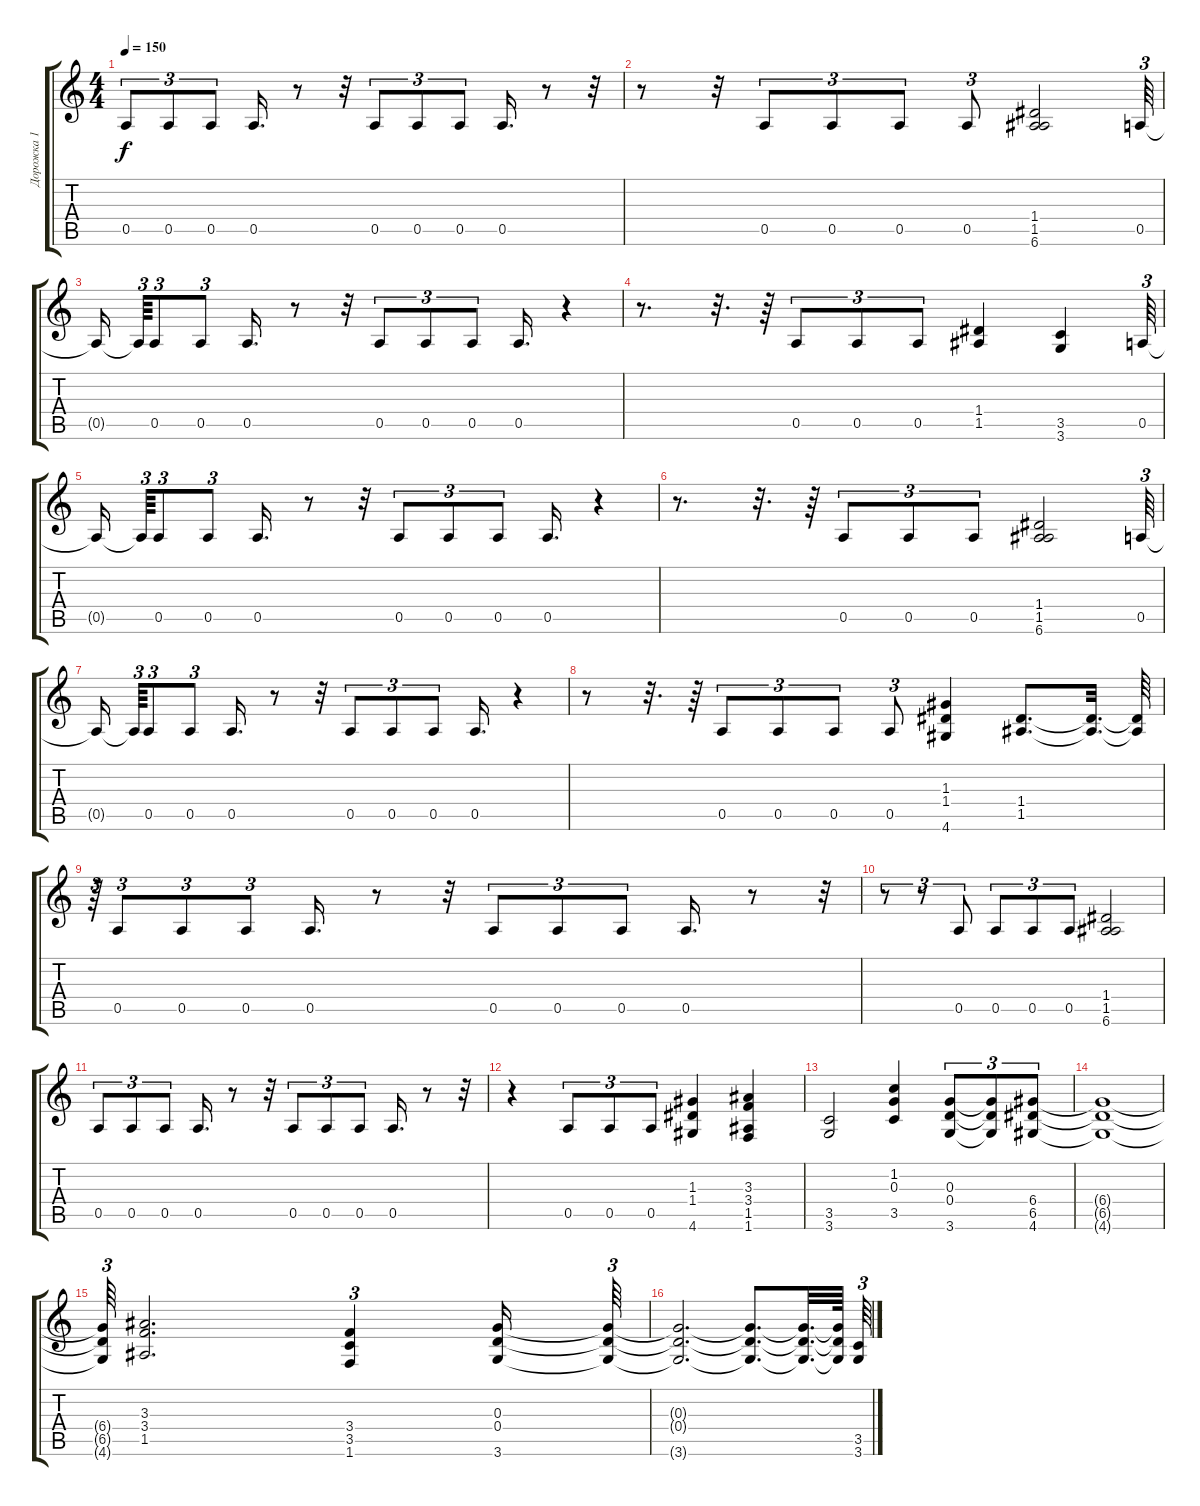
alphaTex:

\track ("Дорожка 1" "Дорожка 1") {instrument overdrivenguitar}
\staff {score tabs}
\tuning (E4 B3 G3 D3 A2 E2) {hide}
\ts (4 4)
\tempo 150
\clef g2
\ks c
0.5.8{tu (3 2) dy f} 0.5.8{tu (3 2)} 0.5.8{tu (3 2)} 0.5.16{d} r.8 r.32 0.5.8{tu (3 2)} 0.5.8{tu (3 2)} 0.5.8{tu (3 2)} 0.5.16{d} r.8 r.32 |
r.8 r.32 0.5.8{tu (3 2)} 0.5.8{tu (3 2)} 0.5.8{tu (3 2)} 0.5.8{tu (3 2)} (1.4 1.5 6.6).2 0.5.64{tu (3 2)} |
0.5{t}.16{beam splitsecondary} 0.5{t}.64{tu (3 2)} 0.5.8{tu (3 2)} 0.5.8{tu (3 2)} 0.5.16{d} r.8 r.32 0.5.8{tu (3 2)} 0.5.8{tu (3 2)} 0.5.8{tu (3 2)} 0.5.16{d} r.4{tu (3 2)} |
r.8{d} r.32{d} r.64 0.5.8{tu (3 2)} 0.5.8{tu (3 2)} 0.5.8{tu (3 2)} (1.4 1.5).4 (3.5 3.6).4 0.5.64{tu (3 2)} |
0.5{t}.16{beam splitsecondary} 0.5{t}.64{tu (3 2)} 0.5.8{tu (3 2)} 0.5.8{tu (3 2)} 0.5.16{d} r.8 r.32 0.5.8{tu (3 2)} 0.5.8{tu (3 2)} 0.5.8{tu (3 2)} 0.5.16{d} r.4{tu (3 2)} |
r.8{d} r.32{d} r.64 0.5.8{tu (3 2)} 0.5.8{tu (3 2)} 0.5.8{tu (3 2)} (1.4 1.5 6.6).2 0.5.64{tu (3 2)} |
0.5{t}.16{beam splitsecondary} 0.5{t}.64{tu (3 2)} 0.5.8{tu (3 2)} 0.5.8{tu (3 2)} 0.5.16{d} r.8 r.32 0.5.8{tu (3 2)} 0.5.8{tu (3 2)} 0.5.8{tu (3 2)} 0.5.16{d} r.4{tu (3 2)} |
r.8 r.32{d} r.64 0.5.8{tu (3 2)} 0.5.8{tu (3 2)} 0.5.8{tu (3 2)} 0.5.8{tu (3 2)} (1.3 1.4 4.6).4 (1.4 1.5).8{d} (1.4{t} 1.5{t}).32{d} (1.4{t} 1.5{t}).64 |
r.64{tu (3 2)} 0.5.8{tu (3 2)} 0.5.8{tu (3 2)} 0.5.8{tu (3 2)} 0.5.16{d} r.8 r.32 0.5.8{tu (3 2)} 0.5.8{tu (3 2)} 0.5.8{tu (3 2)} 0.5.16{d} r.8 r.32{tu (3 2)} |
r.8{tu (3 2)} r.8{tu (3 2)} 0.5.8{tu (3 2)} 0.5.8{tu (3 2)} 0.5.8{tu (3 2)} 0.5.8{tu (3 2)} (1.4 1.5 6.6).2 |
0.5.8{tu (3 2)} 0.5.8{tu (3 2)} 0.5.8{tu (3 2)} 0.5.16{d} r.8 r.32 0.5.8{tu (3 2)} 0.5.8{tu (3 2)} 0.5.8{tu (3 2)} 0.5.16{d} r.8 r.32 |
r.4 0.5.8{tu (3 2)} 0.5.8{tu (3 2)} 0.5.8{tu (3 2)} (1.3 1.4 4.6).4 (3.3 3.4 1.5 1.6).4 |
(3.5 3.6).2 (1.2 0.3 3.5).4 (0.3 0.4 3.6).8{tu (3 2)} (0.3{t} 0.4{t} 3.6{t}).8{tu (3 2)} (6.4 6.5 4.6).8{tu (3 2)} |
(6.4{t} 6.5{t} 4.6{t}).1 |
(6.4{t} 6.5{t} 4.6{t}).64{tu (3 2)} (3.3 3.4 1.5).2{d} (3.4 3.5 1.6).4{tu (3 2)} (0.3 0.4 3.6).16 (0.3{t} 0.4{t} 3.6{t}).64{tu (3 2)} |
(0.3{t} 0.4{t} 3.6{t}).2{d} (0.3{t} 0.4{t} 3.6{t}).8{d} (0.3{t} 0.4{t} 3.6{t}).32{d} (0.3{t} 0.4{t} 3.6{t}).64 (3.5 3.6).64{tu (3 2)}
